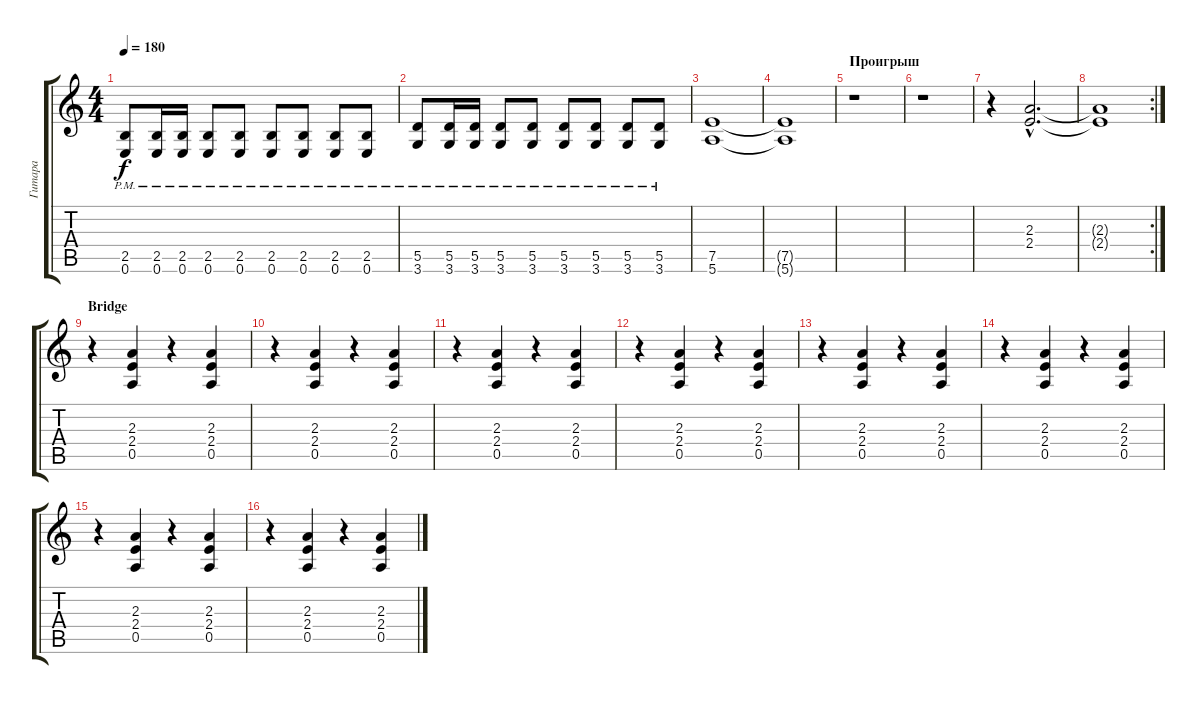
\track ("Гитара" "Гитара") {instrument overdrivenguitar}
\staff {score tabs}
\tuning (E4 B3 G3 D3 A2 E2) {hide}
\ts (4 4)
\tempo 180
\clef g2
\ks c
(2.5{pm} 0.6{pm}).8{dy f volume 14} (2.5{pm} 0.6{pm}).16 (2.5{pm} 0.6{pm}).16 (2.5{pm} 0.6{pm}).8 (2.5{pm} 0.6{pm}).8 (2.5{pm} 0.6{pm}).8 (2.5{pm} 0.6{pm}).8 (2.5{pm} 0.6{pm}).8 (2.5{pm} 0.6{pm}).8 |
(5.5{pm} 3.6{pm}).8{volume 12} (5.5{pm} 3.6{pm}).16 (5.5{pm} 3.6{pm}).16 (5.5{pm} 3.6{pm}).8 (5.5{pm} 3.6{pm}).8 (5.5{pm} 3.6{pm}).8 (5.5{pm} 3.6{pm}).8 (5.5{pm} 3.6{pm}).8 (5.5{pm} 3.6{pm}).8 |
(7.5 5.6).1 |
(7.5{t} 5.6{t}).1 |
\section ("" "Проигрыш")
r.1 |
r.1 |
r.4 (2.3{hac} 2.4{hac}).2{d} |
\rc 2
(2.3{t} 2.4{t}).1 |
\section ("" "Bridge")
r.4 (2.3 2.4 0.5).4{volume 6 instrument overdrivenguitar} r.4 (2.3 2.4 0.5).4 |
r.4 (2.3 2.4 0.5).4 r.4 (2.3 2.4 0.5).4 |
r.4 (2.3 2.4 0.5).4 r.4 (2.3 2.4 0.5).4 |
r.4 (2.3 2.4 0.5).4 r.4 (2.3 2.4 0.5).4 |
r.4 (2.3 2.4 0.5).4 r.4 (2.3 2.4 0.5).4 |
r.4 (2.3 2.4 0.5).4 r.4 (2.3 2.4 0.5).4 |
r.4 (2.3 2.4 0.5).4 r.4 (2.3 2.4 0.5).4 |
r.4 (2.3 2.4 0.5).4 r.4 (2.3 2.4 0.5).4
